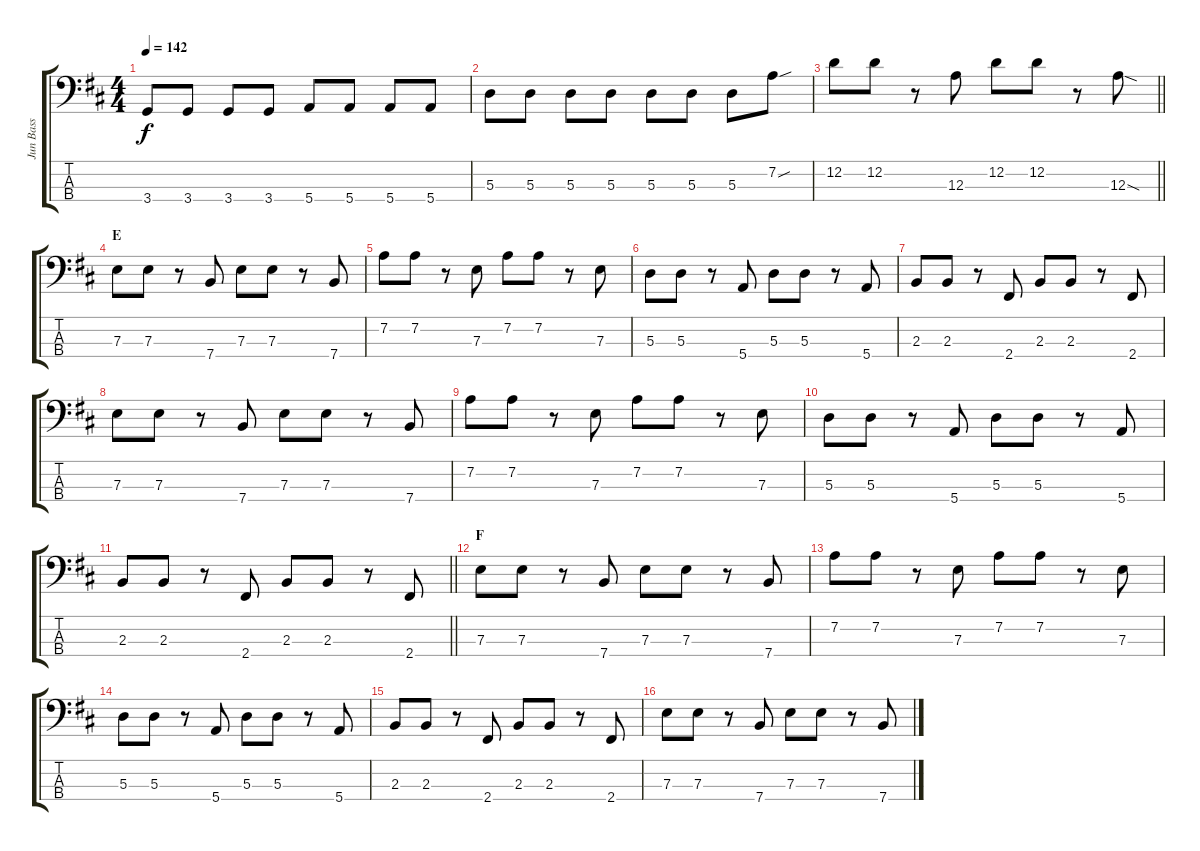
\track ("Jun Bass" "Jun Bass") {instrument acousticguitarsteel}
\staff {score tabs}
\tuning (G2 D2 A1 E1) {hide}
\ts (4 4)
\tempo 142
\clef f4
\ks d
3.4.8{dy f} 3.4.8 3.4.8 3.4.8 5.4.8 5.4.8 5.4.8 5.4.8 |
5.3.8 5.3.8 5.3.8 5.3.8 5.3.8 5.3.8 5.3.8 7.2{sou}.8 |
\barLineRight lightlight
12.2.8 12.2.8 r.8 12.3.8 12.2.8 12.2.8 r.8 12.3{sod}.8 |
\section ("" "E")
7.3.8 7.3.8 r.8 7.4.8 7.3.8 7.3.8 r.8 7.4.8 |
7.2.8 7.2.8 r.8 7.3.8 7.2.8 7.2.8 r.8 7.3.8 |
5.3.8 5.3.8 r.8 5.4.8 5.3.8 5.3.8 r.8 5.4.8 |
2.3.8 2.3.8 r.8 2.4.8 2.3.8 2.3.8 r.8 2.4.8 |
7.3.8 7.3.8 r.8 7.4.8 7.3.8 7.3.8 r.8 7.4.8 |
7.2.8 7.2.8 r.8 7.3.8 7.2.8 7.2.8 r.8 7.3.8 |
5.3.8 5.3.8 r.8 5.4.8 5.3.8 5.3.8 r.8 5.4.8 |
\barLineRight lightlight
2.3.8 2.3.8 r.8 2.4.8 2.3.8 2.3.8 r.8 2.4.8 |
\section ("" "F")
7.3.8 7.3.8 r.8 7.4.8 7.3.8 7.3.8 r.8 7.4.8 |
7.2.8 7.2.8 r.8 7.3.8 7.2.8 7.2.8 r.8 7.3.8 |
5.3.8 5.3.8 r.8 5.4.8 5.3.8 5.3.8 r.8 5.4.8 |
2.3.8 2.3.8 r.8 2.4.8 2.3.8 2.3.8 r.8 2.4.8 |
7.3.8 7.3.8 r.8 7.4.8 7.3.8 7.3.8 r.8 7.4.8
